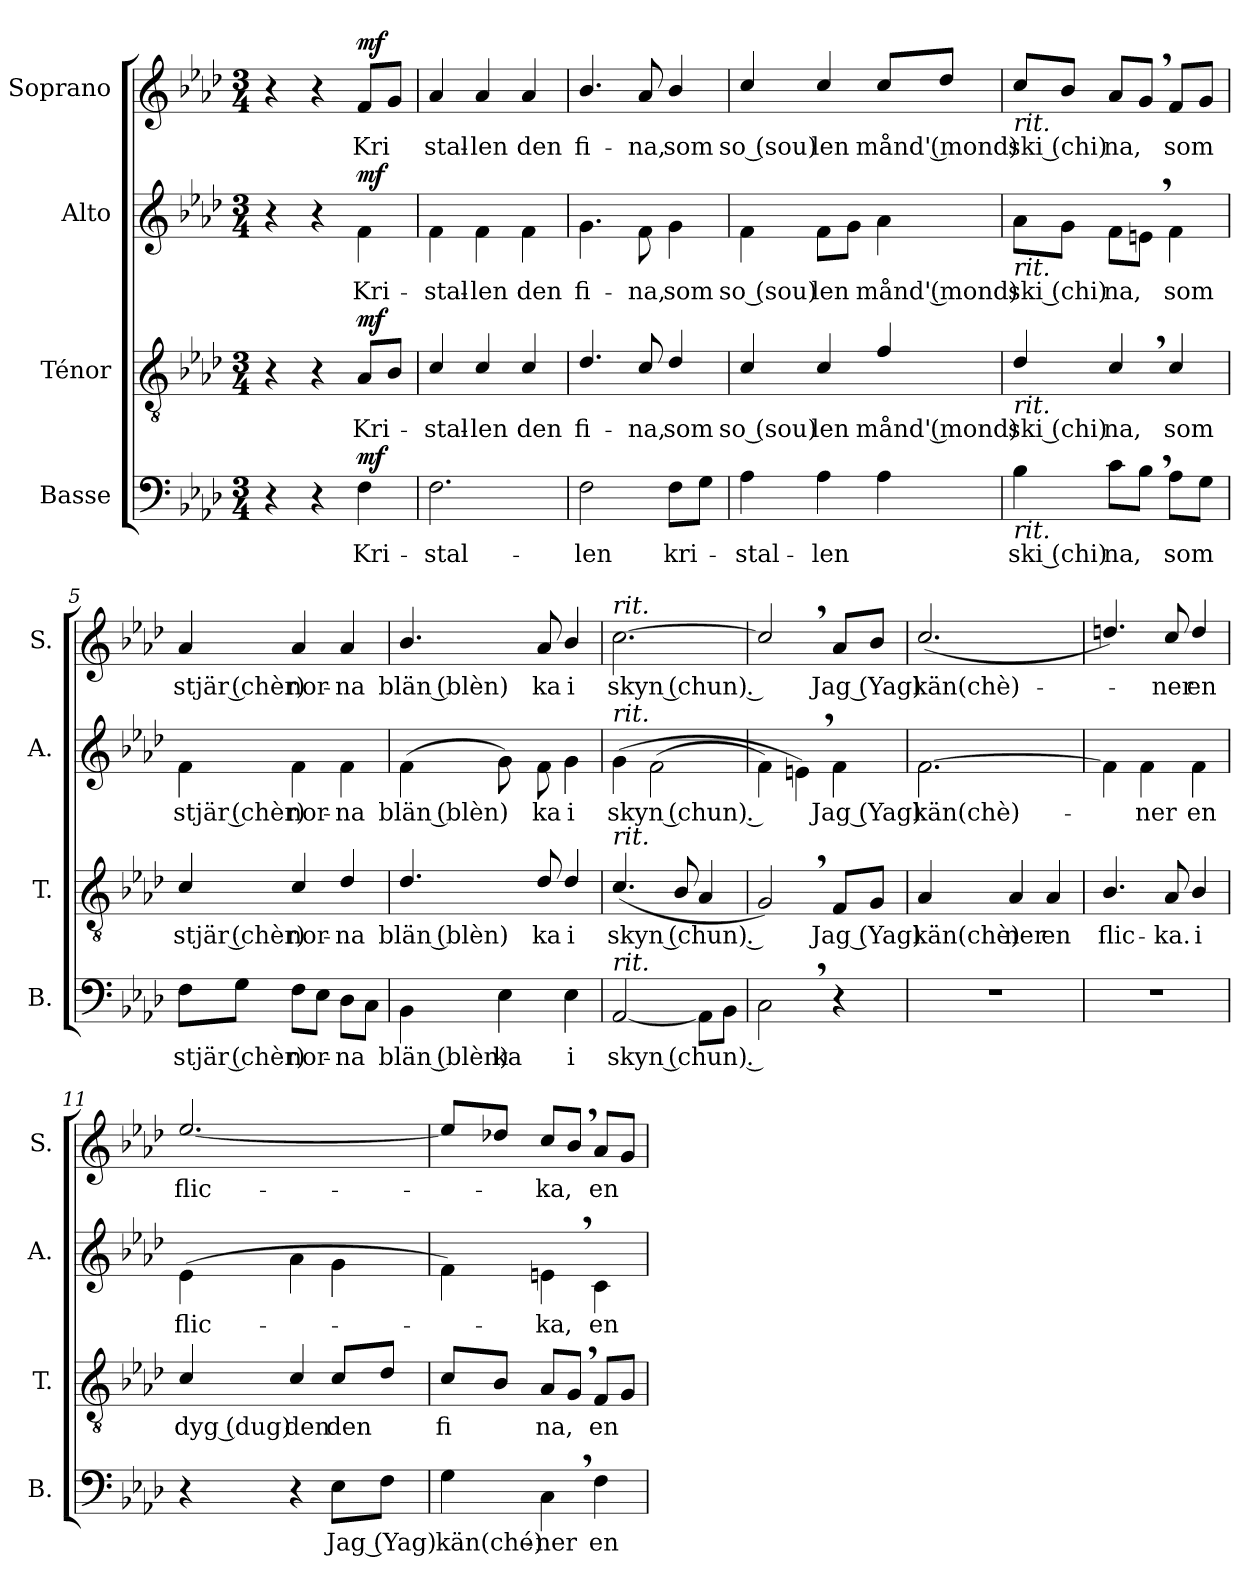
**kern	**text	**dynam	**kern	**text	**dynam	**kern	**text	**dynam	**kern	**text	**dynam
*part4	*part4	*part4	*part3	*part3	*part3	*part2	*part2	*part2	*part1	*part1	*part1
*staff4	*staff4	*staff4	*staff3	*staff3	*staff3	*staff2	*staff2	*staff2	*staff1	*staff1	*staff1
*I"Basse	*	*	*I"Ténor	*	*	*I"Alto	*	*	*I"Soprano	*	*
*I'B.	*	*	*I'T.	*	*	*I'A.	*	*	*I'S.	*	*
*clefF4	*	*	*clefGv2	*	*	*clefG2	*	*	*clefG2	*	*
*k[b-e-a-d-]	*	*	*k[b-e-a-d-]	*	*	*k[b-e-a-d-]	*	*	*k[b-e-a-d-]	*	*
*M3/4	*	*	*M3/4	*	*	*M3/4	*	*	*M3/4	*	*
=	=	=	=	=	=	=	=	=	=	=	=
4r	.	.	4r	.	.	4r	.	.	4r	.	.
4r	.	.	4r	.	.	4r	.	.	4r	.	.
!	!LO:LY:b	!LO:DY:a	!	!LO:LY:b	!LO:DY:a	!	!LO:LY:b	!LO:DY:a	!	!LO:LY:b	!LO:DY:a
4F\	Kri-	mf	8A-/L	Kri-	mf	4f\	Kri-	mf	8f/L	Kri	mf
.	.	.	8B-/J	.	.	.	.	.	8g/J	.	.
=1	=1	=1	=1	=1	=1	=1	=1	=1	=1	=1	=1
!	!LO:LY:b	!	!	!LO:LY:b	!	!	!LO:LY:b	!	!	!LO:LY:b	!
2.F\	-stal-	.	4c/	-stal-	.	4f\	-stal-	.	4a-/	-stal-	.
!	!	!	!	!LO:LY:b	!	!	!LO:LY:b	!	!	!LO:LY:b	!
.	.	.	4c/	-len	.	4f\	-len	.	4a-/	-len	.
!	!	!	!	!LO:LY:b	!	!	!LO:LY:b	!	!	!LO:LY:b	!
.	.	.	4c/	den	.	4f\	den	.	4a-/	den	.
=2	=2	=2	=2	=2	=2	=2	=2	=2	=2	=2	=2
!	!LO:LY:b	!	!	!LO:LY:b	!	!	!LO:LY:b	!	!	!LO:LY:b	!
2F\	-len	.	4.d-/	fi-	.	4.g\	fi-	.	4.b-/	fi-	.
!	!	!	!	!LO:LY:b	!	!	!LO:LY:b	!	!	!LO:LY:b	!
.	.	.	8c/	-na,	.	8f\	-na,	.	8a-/	-na,	.
!	!LO:LY:b	!	!	!LO:LY:b	!	!	!LO:LY:b	!	!	!LO:LY:b	!
8F\L	kri-	.	4d-/	som	.	4g\	som	.	4b-/	som	.
8G\J	.	.	.	.	.	.	.	.	.	.	.
=3	=3	=3	=3	=3	=3	=3	=3	=3	=3	=3	=3
!	!LO:LY:b	!	!	!LO:LY:b	!	!	!LO:LY:b	!	!	!LO:LY:b	!
4A-\	-stal-	.	4c/	so (sou)	.	4f\	so (sou)	.	4cc/	so (sou)	.
!	!LO:LY:b	!	!	!LO:LY:b	!	!	!LO:LY:b	!	!	!LO:LY:b	!
4A-\	-len	.	4c/	-len	.	8f\L	-len	.	4cc/	-len	.
.	.	.	.	.	.	8g\J	.	.	.	.	.
!	!	!	!	!LO:LY:b	!	!	!LO:LY:b	!	!	!LO:LY:b	!
4A-\	.	.	4f/	månd' (mond)	.	4a-\	månd' (mond)	.	8cc/L	månd' (mond)	.
.	.	.	.	.	.	.	.	.	8dd-/J	.	.
!!LO:LB:g=z
=4	=4	=4	=4	=4	=4	=4	=4	=4	=4	=4	=4
!	!	!	!	!	!	!	!	!	!LO:TX:b:i:t=rit.	!	!
!	!	!	!	!	!	!LO:TX:b:i:t=rit.	!	!	!	!	!
!	!	!	!LO:TX:b:i:t=rit.	!	!	!	!	!	!	!	!
!LO:TX:b:i:t=rit.	!	!	!	!	!	!	!	!	!	!	!
!	!LO:LY:b	!	!	!LO:LY:b	!	!	!LO:LY:b	!	!	!LO:LY:b	!
4B-\	ski (chi)	.	4d-/	ski (chi)	.	8a-\L	ski (chi)	.	8cc/L	ski (chi)	.
.	.	.	.	.	.	8g\J	.	.	8b-/J	.	.
!	!LO:LY:b	!	!	!LO:LY:b	!	!	!LO:LY:b	!	!	!LO:LY:b	!
8c\L	-na,	.	4c,/	-na,	.	8f\L	-na,	.	8a-/L	-na,	.
8B-,\J	.	.	.	.	.	8en,\J	.	.	8g,/J	.	.
!	!LO:LY:b	!	!	!LO:LY:b	!	!	!LO:LY:b	!	!	!LO:LY:b	!
8A-\L	som	.	4c/	som	.	4f\	som	.	8f/L	som	.
8G\J	.	.	.	.	.	.	.	.	8g/J	.	.
=5	=5	=5	=5	=5	=5	=5	=5	=5	=5	=5	=5
!	!LO:LY:b	!	!	!LO:LY:b	!	!	!LO:LY:b	!	!	!LO:LY:b	!
8F\L	stjär (chèr)	.	4c/	stjär (chèr)	.	4f\	stjär (chèr)	.	4a-/	stjär (chèr)	.
8G\J	.	.	.	.	.	.	.	.	.	.	.
!	!LO:LY:b	!	!	!LO:LY:b	!	!	!LO:LY:b	!	!	!LO:LY:b	!
8F\L	-nor-	.	4c/	-nor-	.	4f\	-nor-	.	4a-/	-nor-	.
8E-\J	.	.	.	.	.	.	.	.	.	.	.
!	!LO:LY:b	!	!	!LO:LY:b	!	!	!LO:LY:b	!	!	!LO:LY:b	!
8D-\L	-na	.	4d-/	-na	.	4f\	-na	.	4a-/	-na	.
8C\J	.	.	.	.	.	.	.	.	.	.	.
=6	=6	=6	=6	=6	=6	=6	=6	=6	=6	=6	=6
!	!LO:LY:b	!	!	!LO:LY:b	!	!	!LO:LY:b	!	!	!LO:LY:b	!
4BB-\	blän (blèn)	.	4.d-/	blän (blèn)	.	(<4f\	blän (blèn)	.	4.b-/	blän (blèn)	.
!	!LO:LY:b	!	!	!	!	!	!	!	!	!	!
4E-\	-ka	.	.	.	.	8g\)	.	.	.	.	.
!	!	!	!	!LO:LY:b	!	!	!LO:LY:b	!	!	!LO:LY:b	!
.	.	.	8d-/	-ka	.	8f\	-ka	.	8a-/	-ka	.
!	!LO:LY:b	!	!	!LO:LY:b	!	!	!LO:LY:b	!	!	!LO:LY:b	!
4E-\	i	.	4d-/	i	.	4g\	i	.	4b-/	i	.
!!LO:PB:g=z
=7	=7	=7	=7	=7	=7	=7	=7	=7	=7	=7	=7
!	!	!	!	!	!	!	!	!	!LO:TX:a:i:t=rit.	!	!
!	!	!	!	!	!	!LO:TX:i:t=rit.	!	!	!	!	!
!	!	!	!LO:TX:a:i:t=rit.	!	!	!	!	!	!	!	!
!LO:TX:i:t=rit.	!	!	!	!	!	!	!	!	!	!	!
!	!LO:LY:b	!	!	!LO:LY:b	!	!	!LO:LY:b	!	!	!LO:LY:b	!
[<2AA-/	skyn (chun) .	.	(>4.c/	skyn (chun) .	.	(<4g\	skyn (chun) .	.	[2.cc\	skyn (chun) .	.
.	.	.	.	.	.	(<2f\	.	.	.	.	.
.	.	.	8B-/	.	.	.	.	.	.	.	.
8AA-\L]	.	.	4A-/	.	.	.	.	.	.	.	.
8BB-\J	.	.	.	.	.	.	.	.	.	.	.
=8	=8	=8	=8	=8	=8	=8	=8	=8	=8	=8	=8
2C,\	.	.	2G,/)	.	.	4f\)	.	.	2cc,/]	.	.
.	.	.	.	.	.	4en,\)	.	.	.	.	.
!	!	!	!	!LO:LY:b	!	!	!LO:LY:b	!	!	!LO:LY:b	!
4r	.	.	8F/L	Jag (Yag)	.	4f\	Jag (Yag)	.	8a-/L	Jag (Yag)	.
.	.	.	8G/J	.	.	.	.	.	8b-/J	.	.
=9	=9	=9	=9	=9	=9	=9	=9	=9	=9	=9	=9
!	!	!	!	!LO:LY:b	!	!	!LO:LY:b	!	!	!LO:LY:b	!
2.r	.	.	4A-/	kän(chè)-	.	[<2.f\	kän(chè)-	.	(>2.cc/	kän(chè)-	.
!	!	!	!	!LO:LY:b	!	!	!	!	!	!	!
.	.	.	4A-/	-ner	.	.	.	.	.	.	.
!	!	!	!	!LO:LY:b	!	!	!	!	!	!	!
.	.	.	4A-/	en	.	.	.	.	.	.	.
=10	=10	=10	=10	=10	=10	=10	=10	=10	=10	=10	=10
!	!	!	!	!LO:LY:b	!	!	!	!	!	!	!
2.r	.	.	4.B-/	flic-	.	4f\]	.	.	4.ddn/)	.	.
!	!	!	!	!	!	!	!LO:LY:b	!	!	!	!
.	.	.	.	.	.	4f\	ner	.	.	.	.
!	!	!	!	!LO:LY:b	!	!	!	!	!	!LO:LY:b	!
.	.	.	8A-/	-ka.	.	.	.	.	8cc/	-ner	.
!	!	!	!	!LO:LY:b	!	!	!LO:LY:b	!	!	!LO:LY:b	!
.	.	.	4B-/	i	.	4f\	en	.	4dd/	en	.
!!LO:LB:g=z
=11	=11	=11	=11	=11	=11	=11	=11	=11	=11	=11	=11
!	!	!	!	!LO:LY:b	!	!	!LO:LY:b	!	!	!LO:LY:b	!
4r	.	.	4c/	dyg (dug)	.	(<4e-\	flic-	.	[2.ee-/	flic-	.
!	!	!	!	!LO:LY:b	!	!	!	!	!	!	!
4r	.	.	4c/	-den	.	4a-\	.	.	.	.	.
!	!LO:LY:b	!	!	!LO:LY:b	!	!	!	!	!	!	!
8E-\L	Jag (Yag)	.	8c/L	den	.	4g\	.	.	.	.	.
8F\J	.	.	8d-/J	.	.	.	.	.	.	.	.
=12	=12	=12	=12	=12	=12	=12	=12	=12	=12	=12	=12
!	!LO:LY:b	!	!	!LO:LY:b	!	!	!	!	!	!	!
4G\	kän(ché)-	.	8c/L	fi	.	4f\)	.	.	8ee-/L]	.	.
.	.	.	8B-/J	.	.	.	.	.	8dd-X/J	.	.
!	!LO:LY:b	!	!	!LO:LY:b	!	!	!LO:LY:b	!	!	!LO:LY:b	!
4C,\	-ner	.	8A-/L	na,	.	4en,\	-ka,	.	8cc/L	-ka,	.
.	.	.	8G,/J	.	.	.	.	.	8b-,/J	.	.
!	!LO:LY:b	!	!	!LO:LY:b	!	!	!LO:LY:b	!	!	!LO:LY:b	!
4F\	en	.	8F/L	en	.	4c\	en	.	8a-/L	en	.
.	.	.	8G/J	.	.	.	.	.	8g/J	.	.
=	=	=	=	=	=	=	=	=	=	=	=
*-	*-	*-	*-	*-	*-	*-	*-	*-	*-	*-	*-
